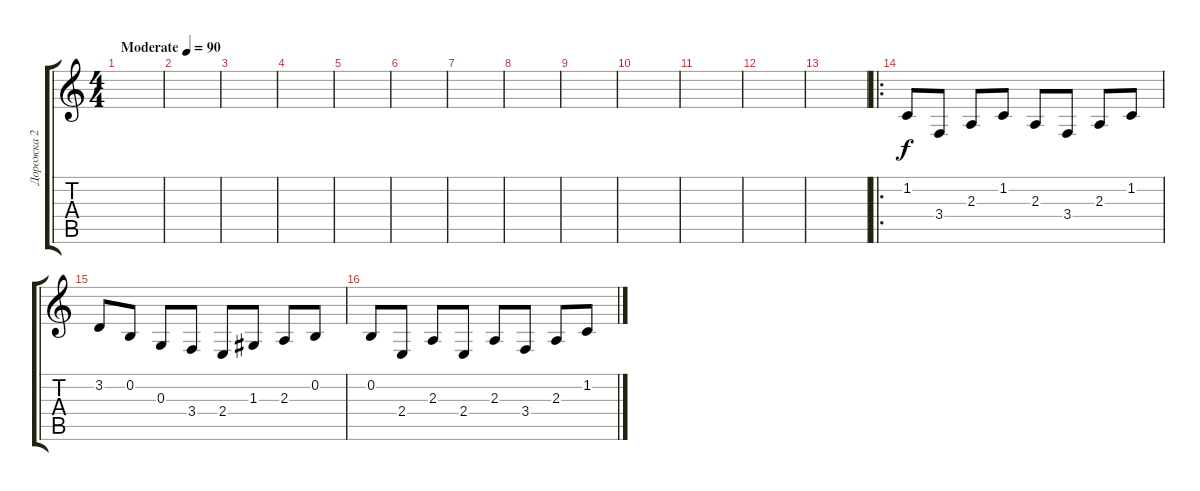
\track ("Дорожка 2" "Дорожка 2") {instrument flute}
\staff {score tabs}
\tuning (E4 B3 G3 D3 A2 E2) {hide}
\ts (4 4)
\tempo (90 "Moderate")
\clef g2
\ks c
|
|
|
|
|
|
|
|
|
|
|
|
|
\ro
1.2.8 3.4.8 2.3.8 1.2.8 2.3.8 3.4.8 2.3.8 1.2.8 |
3.2.8 0.2.8 0.3.8 3.4.8 2.4.8 1.3.8 2.3.8 0.2.8 |
0.2.8 2.4.8 2.3.8 2.4.8 2.3.8 3.4.8 2.3.8 1.2.8
